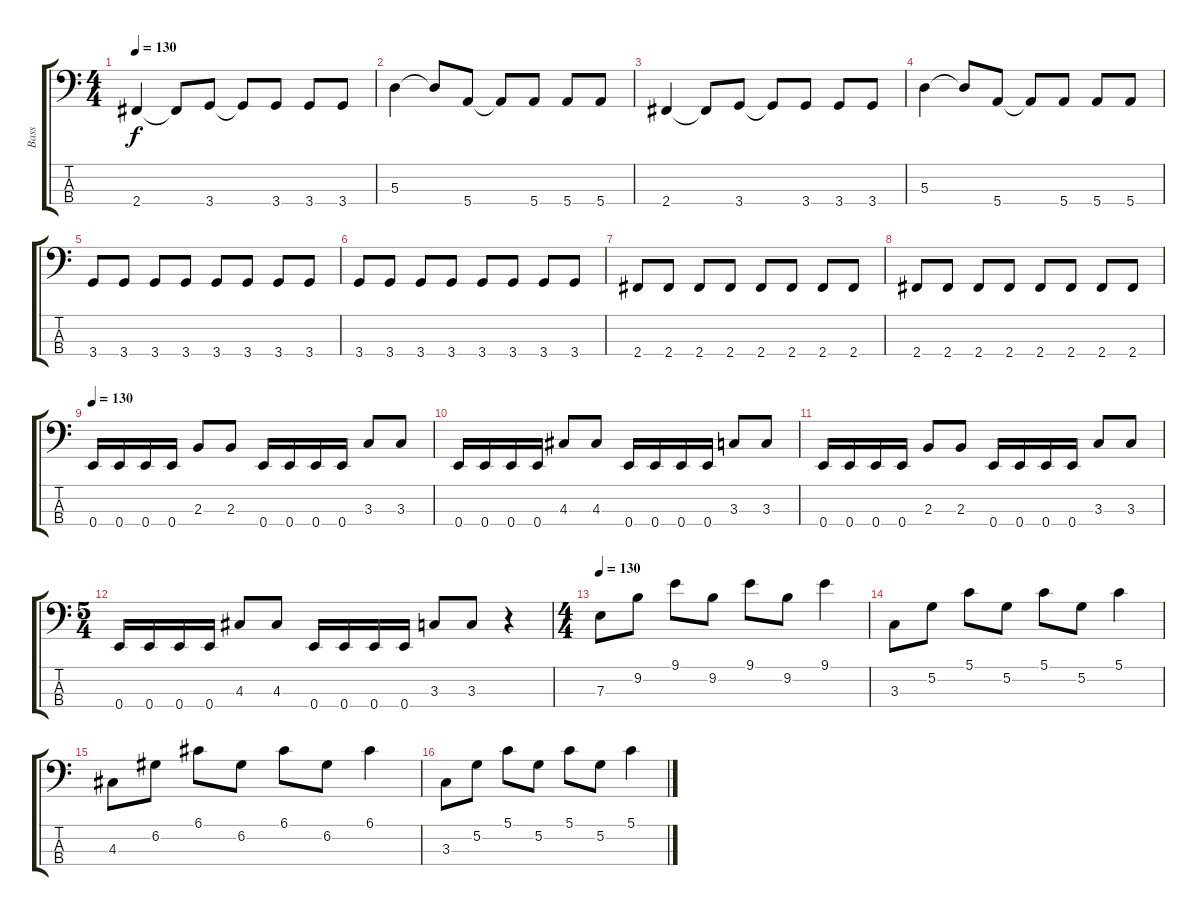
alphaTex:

\track ("Bass" "Bass") {instrument acousticguitarsteel}
\staff {score tabs}
\tuning (G2 D2 A1 E1) {hide}
\ts (4 4)
\tempo 130
\clef f4
\ks c
2.4.4{dy f} 2.4{t}.8 3.4.8 3.4{t}.8 3.4.8 3.4.8 3.4.8 |
5.3.4 5.3{t}.8 5.4.8 5.4{t}.8 5.4.8 5.4.8 5.4.8 |
2.4.4 2.4{t}.8 3.4.8 3.4{t}.8 3.4.8 3.4.8 3.4.8 |
5.3.4 5.3{t}.8 5.4.8 5.4{t}.8 5.4.8 5.4.8 5.4.8 |
3.4.8 3.4.8 3.4.8 3.4.8 3.4.8 3.4.8 3.4.8 3.4.8 |
3.4.8 3.4.8 3.4.8 3.4.8 3.4.8 3.4.8 3.4.8 3.4.8 |
2.4.8 2.4.8 2.4.8 2.4.8 2.4.8 2.4.8 2.4.8 2.4.8 |
2.4.8 2.4.8 2.4.8 2.4.8 2.4.8 2.4.8 2.4.8 2.4.8 |
\tempo 130
0.4.16 0.4.16 0.4.16 0.4.16 2.3.8 2.3.8 0.4.16 0.4.16 0.4.16 0.4.16 3.3.8 3.3.8 |
0.4.16 0.4.16 0.4.16 0.4.16 4.3.8 4.3.8 0.4.16 0.4.16 0.4.16 0.4.16 3.3.8 3.3.8 |
0.4.16 0.4.16 0.4.16 0.4.16 2.3.8 2.3.8 0.4.16 0.4.16 0.4.16 0.4.16 3.3.8 3.3.8 |
\ts (5 4)
0.4.16 0.4.16 0.4.16 0.4.16 4.3.8 4.3.8 0.4.16 0.4.16 0.4.16 0.4.16 3.3.8 3.3.8 r.4 |
\ts (4 4)
\tempo 130
7.3.8 9.2.8 9.1.8 9.2.8 9.1.8 9.2.8 9.1.4 |
3.3.8 5.2.8 5.1.8 5.2.8 5.1.8 5.2.8 5.1.4 |
4.3.8 6.2.8 6.1.8 6.2.8 6.1.8 6.2.8 6.1.4 |
3.3.8 5.2.8 5.1.8 5.2.8 5.1.8 5.2.8 5.1.4
